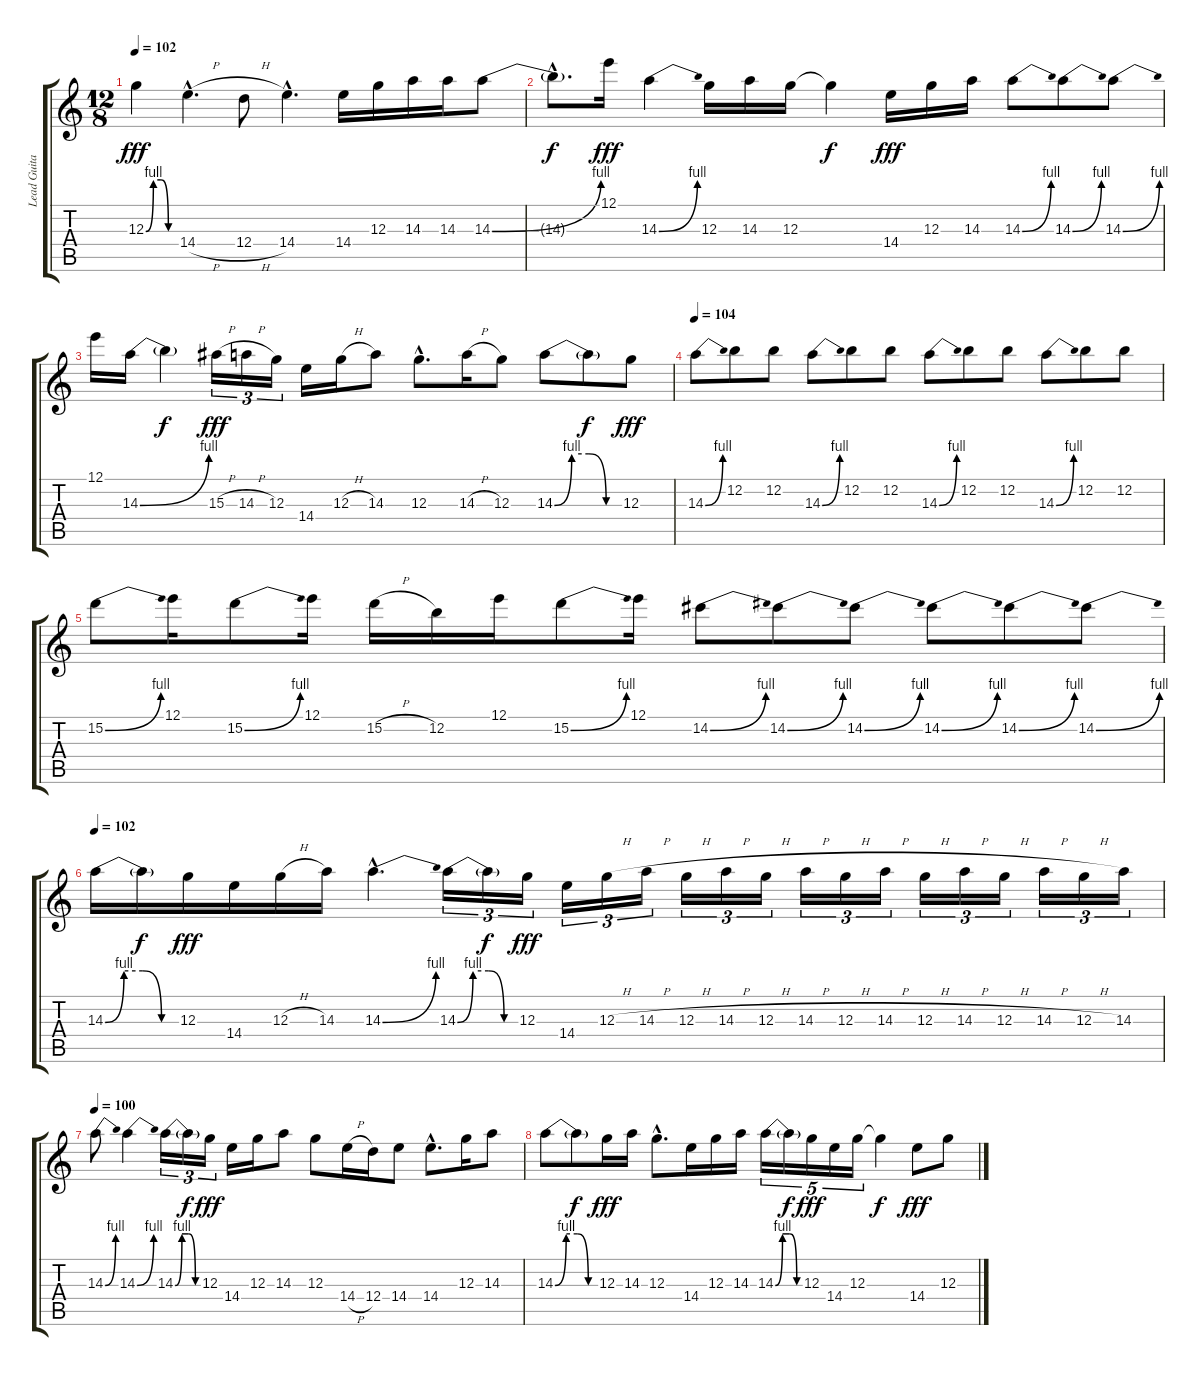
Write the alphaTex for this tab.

\track ("Lead Guitar (J. Fogerty (Who Else?))" "Lead Guita") {instrument electricguitarjazz}
\staff {score tabs}
\tuning (E4 B3 G3 D3 A2 E2) {hide}
\ts (12 8)
\tempo 102
\clef g2
\ks c
12.3{be (custom 0 0 15 4 30 4 45 0 60 0)}.4{dy fff} 14.4{h hac}.4{d} 12.4{h}.8 14.4{hac}.4{d} 14.4.16 12.3.16 14.3.16 14.3.16 14.3{be (bend 0 0 60 4)}.8 |
14.3{hac t}.8{d dy f} 12.1.16{dy fff} 14.3{be (bend 0 0 60 4)}.4 12.3.16 14.3.16 12.3.16 12.3{t}.4{dy f} 14.4.16{dy fff} 12.3.16 14.3.16 14.3{be (bend 0 0 60 4)}.8 14.3{be (bend 0 0 60 4)}.8 14.3{be (bend 0 0 60 4)}.8 |
12.1.16 14.3{be (bend 0 0 60 4)}.16 14.3{t}.4{dy f} 15.3{h}.16{tu (3 2) dy fff} 14.3{h}.16{tu (3 2)} 12.3.16{tu (3 2)} 14.4.16 12.3{h}.16 14.3.8 12.3{hac}.8{d} 14.3{h}.16 12.3.8 14.3{be (custom 0 0 15 4 30 4 45 0 60 0)}.8 14.3{t}.8{dy f} 12.3.8{dy fff} |
\tempo 104
14.3{be (bend 0 0 60 4)}.8 12.2.8 12.2.8 14.3{be (bend 0 0 60 4)}.8 12.2.8 12.2.8 14.3{be (bend 0 0 60 4)}.8 12.2.8 12.2.8 14.3{be (bend 0 0 60 4)}.8 12.2.8 12.2.8 |
15.2{be (bend 0 0 60 4)}.8 12.1.16 15.2{be (bend 0 0 60 4)}.8 12.1.16 15.2{h}.16 12.2.16 12.1.16 15.2{be (bend 0 0 60 4)}.8 12.1.16 14.2{be (bend 0 0 60 4)}.8 14.2{be (bend 0 0 60 4)}.8 14.2{be (bend 0 0 60 4)}.8 14.2{be (bend 0 0 60 4)}.8 14.2{be (bend 0 0 60 4)}.8 14.2{be (bend 0 0 60 4)}.8 |
\tempo 102
14.3{be (custom 0 0 15 4 30 4 45 0 60 0)}.16 14.3{t}.16{dy f} 12.3.16{dy fff} 14.4.16 12.3{h}.16 14.3.16 14.3{be (bend 0 0 60 4) hac}.4{d} 14.3{be (custom 0 0 15 4 30 4 45 0 60 0)}.16{tu (3 2)} 14.3{t}.16{tu (3 2) dy f} 12.3.16{tu (3 2) dy fff} 14.4.16{tu (3 2)} 12.3{h}.16{tu (3 2)} 14.3{h}.16{tu (3 2)} 12.3{h}.16{tu (3 2)} 14.3{h}.16{tu (3 2)} 12.3{h}.16{tu (3 2)} 14.3{h}.16{tu (3 2)} 12.3{h}.16{tu (3 2)} 14.3{h}.16{tu (3 2)} 12.3{h}.16{tu (3 2)} 14.3{h}.16{tu (3 2)} 12.3{h}.16{tu (3 2)} 14.3{h}.16{tu (3 2)} 12.3{h}.16{tu (3 2)} 14.3.16{tu (3 2)} |
\tempo 100
14.3{be (bend 0 0 60 4)}.8 14.3{be (bend 0 0 60 4)}.4 14.3{be (custom 0 0 15 4 30 4 45 0 60 0)}.16{tu (3 2)} 14.3{t}.16{tu (3 2) dy f} 12.3.16{tu (3 2) dy fff} 14.4.16 12.3.16 14.3.8 12.3.8 14.4{h}.16 12.4.16 14.4.8 14.4{hac}.8{d} 12.3.16 14.3.8 |
14.3{be (custom 0 0 15 4 30 4 45 0 60 0)}.8 14.3{t}.8{dy f} 12.3.16{dy fff} 14.3.16 12.3{hac}.8{d} 14.4.16 12.3.16 14.3.16 14.3{be (custom 0 0 15 4 30 4 45 0 60 0)}.16{tu (5 4)} 14.3{t}.16{tu (5 4) dy f} 12.3.16{tu (5 4) dy fff} 14.4.16{tu (5 4)} 12.3.16{tu (5 4)} 12.3{t}.4{dy f} 14.4.8{dy fff} 12.3.8
